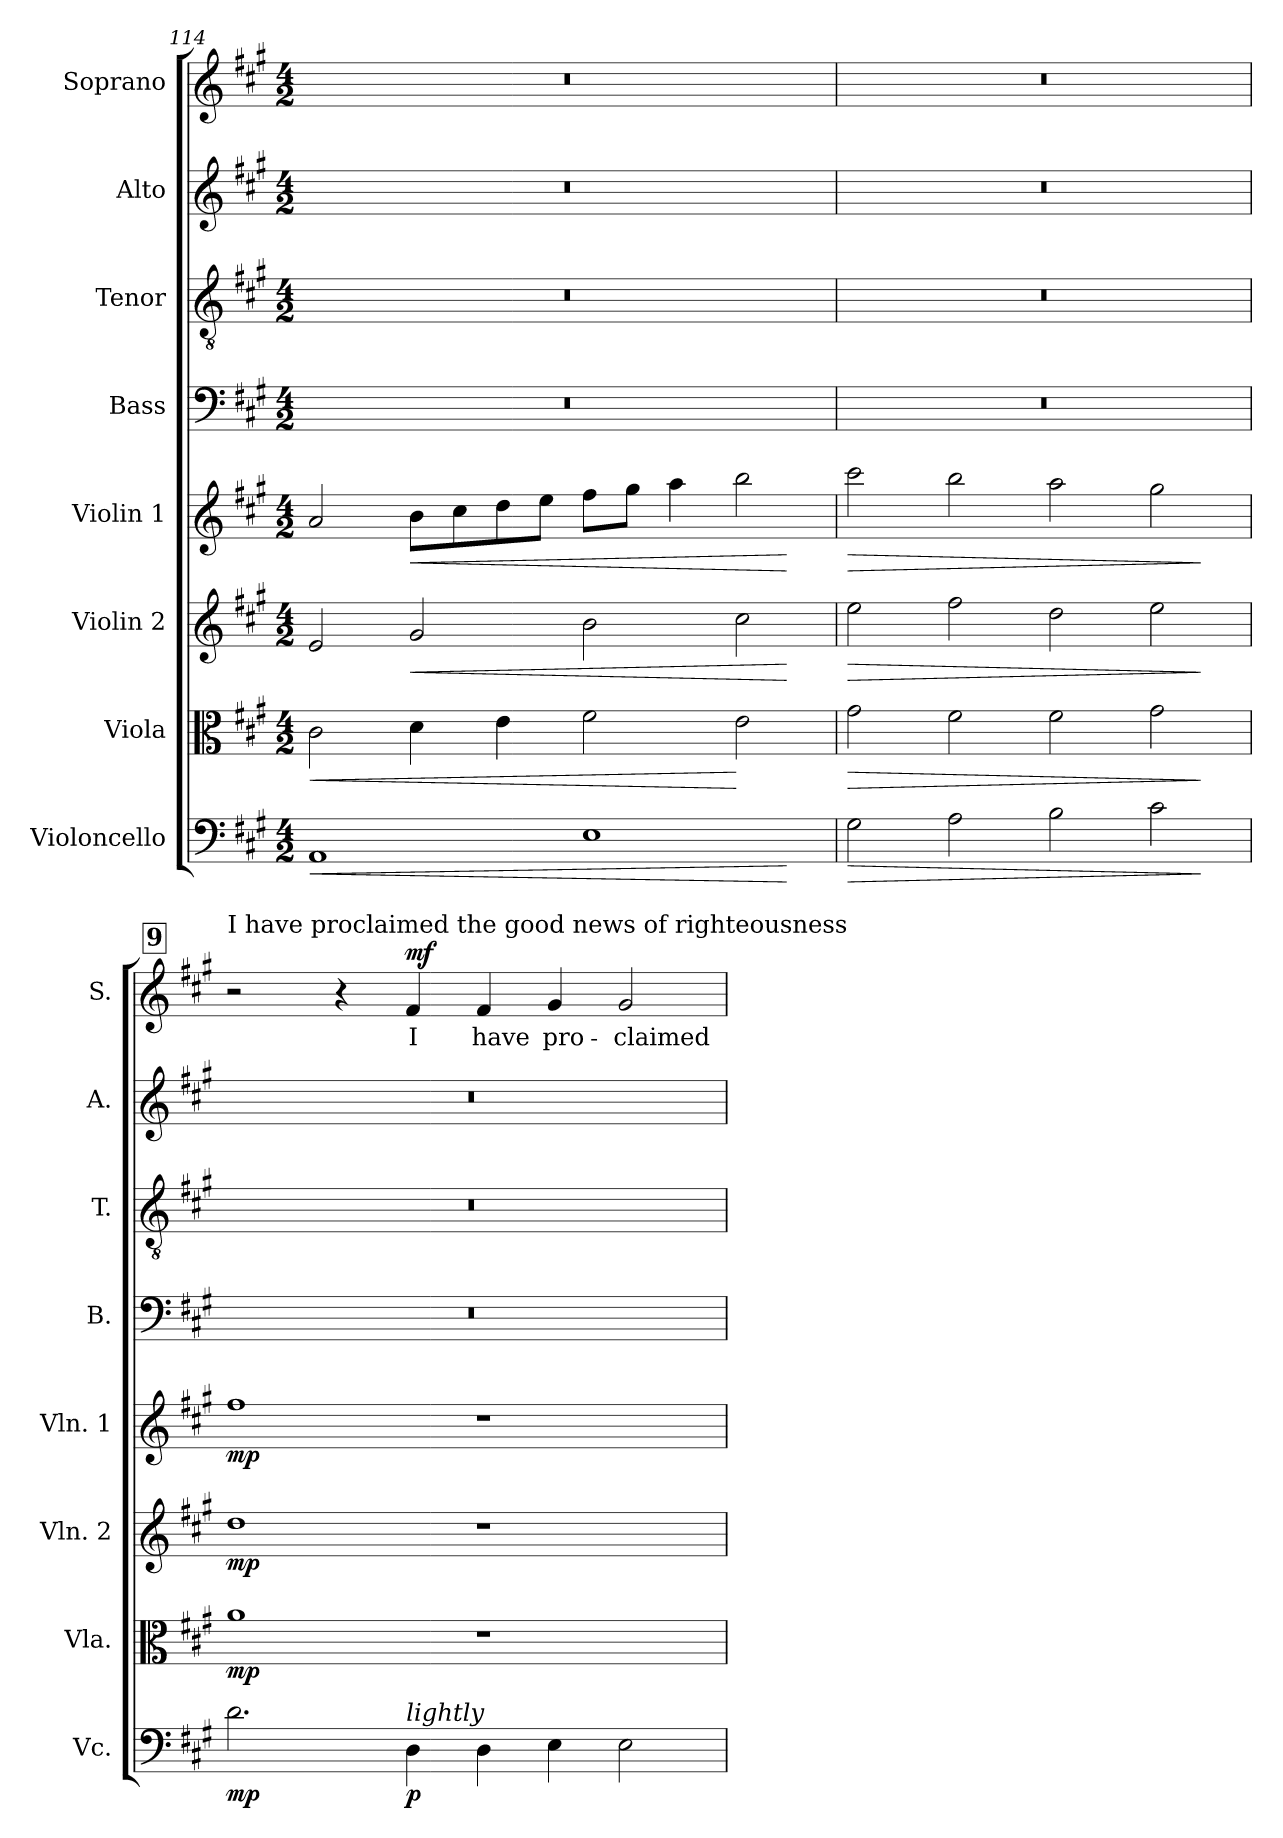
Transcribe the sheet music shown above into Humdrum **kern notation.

**kern	**dynam	**kern	**dynam	**kern	**dynam	**kern	**dynam	**kern	**kern	**kern	**kern	**text	**dynam
*part8	*part8	*part7	*part7	*part6	*part6	*part5	*part5	*part4	*part3	*part2	*part1	*part1	*part1
*staff8	*staff8	*staff7	*staff7	*staff6	*staff6	*staff5	*staff5	*staff4	*staff3	*staff2	*staff1	*staff1	*staff1
*I"Violoncello	*	*I"Viola	*	*I"Violin 2	*	*I"Violin 1	*	*I"Bass	*I"Tenor	*I"Alto	*I"Soprano	*	*
*I'Vc.	*	*I'Vla.	*	*I'Vln. 2	*	*I'Vln. 1	*	*I'B.	*I'T.	*I'A.	*I'S.	*	*
*clefF4	*	*clefC3	*	*clefG2	*	*clefG2	*	*clefF4	*clefGv2	*clefG2	*clefG2	*	*
*k[f#c#g#]	*	*k[f#c#g#]	*	*k[f#c#g#]	*	*k[f#c#g#]	*	*k[f#c#g#]	*k[f#c#g#]	*k[f#c#g#]	*k[f#c#g#]	*	*
*M4/2	*	*M4/2	*	*M4/2	*	*M4/2	*	*M4/2	*M4/2	*M4/2	*M4/2	*	*
=114	=114	=114	=114	=114	=114	=114	=114	=114	=114	=114	=114	=114	=114
!	!LO:HP:b	!	!LO:HP:b	!	!	!	!	!	!	!	!	!	!
1AA	<	2c#\	<	2e/	.	2a/	.	0r	0r	0r	0r	.	.
!	!	!	!	!	!LO:HP:b	!	!LO:HP:b	!	!	!	!	!	!
.	.	4d\	.	2g#/	<	8b\L	<	.	.	.	.	.	.
.	.	.	.	.	.	8cc#\	.	.	.	.	.	.	.
.	.	4e\	.	.	.	8dd\	.	.	.	.	.	.	.
.	.	.	.	.	.	8ee\J	.	.	.	.	.	.	.
1E	.	2f#\	.	2b\	.	8ff#\L	.	.	.	.	.	.	.
.	.	.	.	.	.	8gg#\J	.	.	.	.	.	.	.
.	.	.	.	.	.	4aa\	.	.	.	.	.	.	.
.	.	2e\	[	2cc#\	.	2bb\	.	.	.	.	.	.	.
.	[	.	.	.	[	.	[	.	.	.	.	.	.
=115	=115	=115	=115	=115	=115	=115	=115	=115	=115	=115	=115	=115	=115
!	!LO:HP:b	!	!LO:HP:b	!	!LO:HP:b	!	!LO:HP:b	!	!	!	!	!	!
2G#\	>	2g#\	>	2ee\	>	2ccc#\	>	0r	0r	0r	0r	.	.
2A\	.	2f#\	.	2ff#\	.	2bb\	.	.	.	.	.	.	.
2B\	.	2f#\	.	2dd\	.	2aa\	.	.	.	.	.	.	.
2c#\	.	2g#\	.	2ee\	.	2gg#\	.	.	.	.	.	.	.
.	]	.	]	.	]	.	]	.	.	.	.	.	.
!!LO:PB:g=z
!!LO:REH:place=s1:a:B:fs=14:t=9
=116	=116	=116	=116	=116	=116	=116	=116	=116	=116	=116	=116	=116	=116
!	!	!	!	!	!	!	!	!	!	!	!LO:TX:a:t=I have proclaimed the good news of righteousness	!	!
!	!LO:DY:b	!	!LO:DY:b	!	!LO:DY:b	!	!LO:DY:b	!	!	!	!	!	!
2.d\	mp	1a	mp	1dd	mp	1ff#	mp	0r	0r	0r	2r	.	.
.	.	.	.	.	.	.	.	.	.	.	4r	.	.
!LO:TX:a:i:t=lightly	!	!	!	!	!	!	!	!	!	!	!	!	!
!	!LO:DY:b	!	!	!	!	!	!	!	!	!	!	!	!LO:DY:b
4D\	p	.	.	.	.	.	.	.	.	.	4f#/	I	mf
4D\	.	1r	.	1r	.	1r	.	.	.	.	4f#/	have	.
4E\	.	.	.	.	.	.	.	.	.	.	4g#/	pro-	.
2E\	.	.	.	.	.	.	.	.	.	.	2g#/	-claimed	.
=	=	=	=	=	=	=	=	=	=	=	=	=	=
*-	*-	*-	*-	*-	*-	*-	*-	*-	*-	*-	*-	*-	*-
